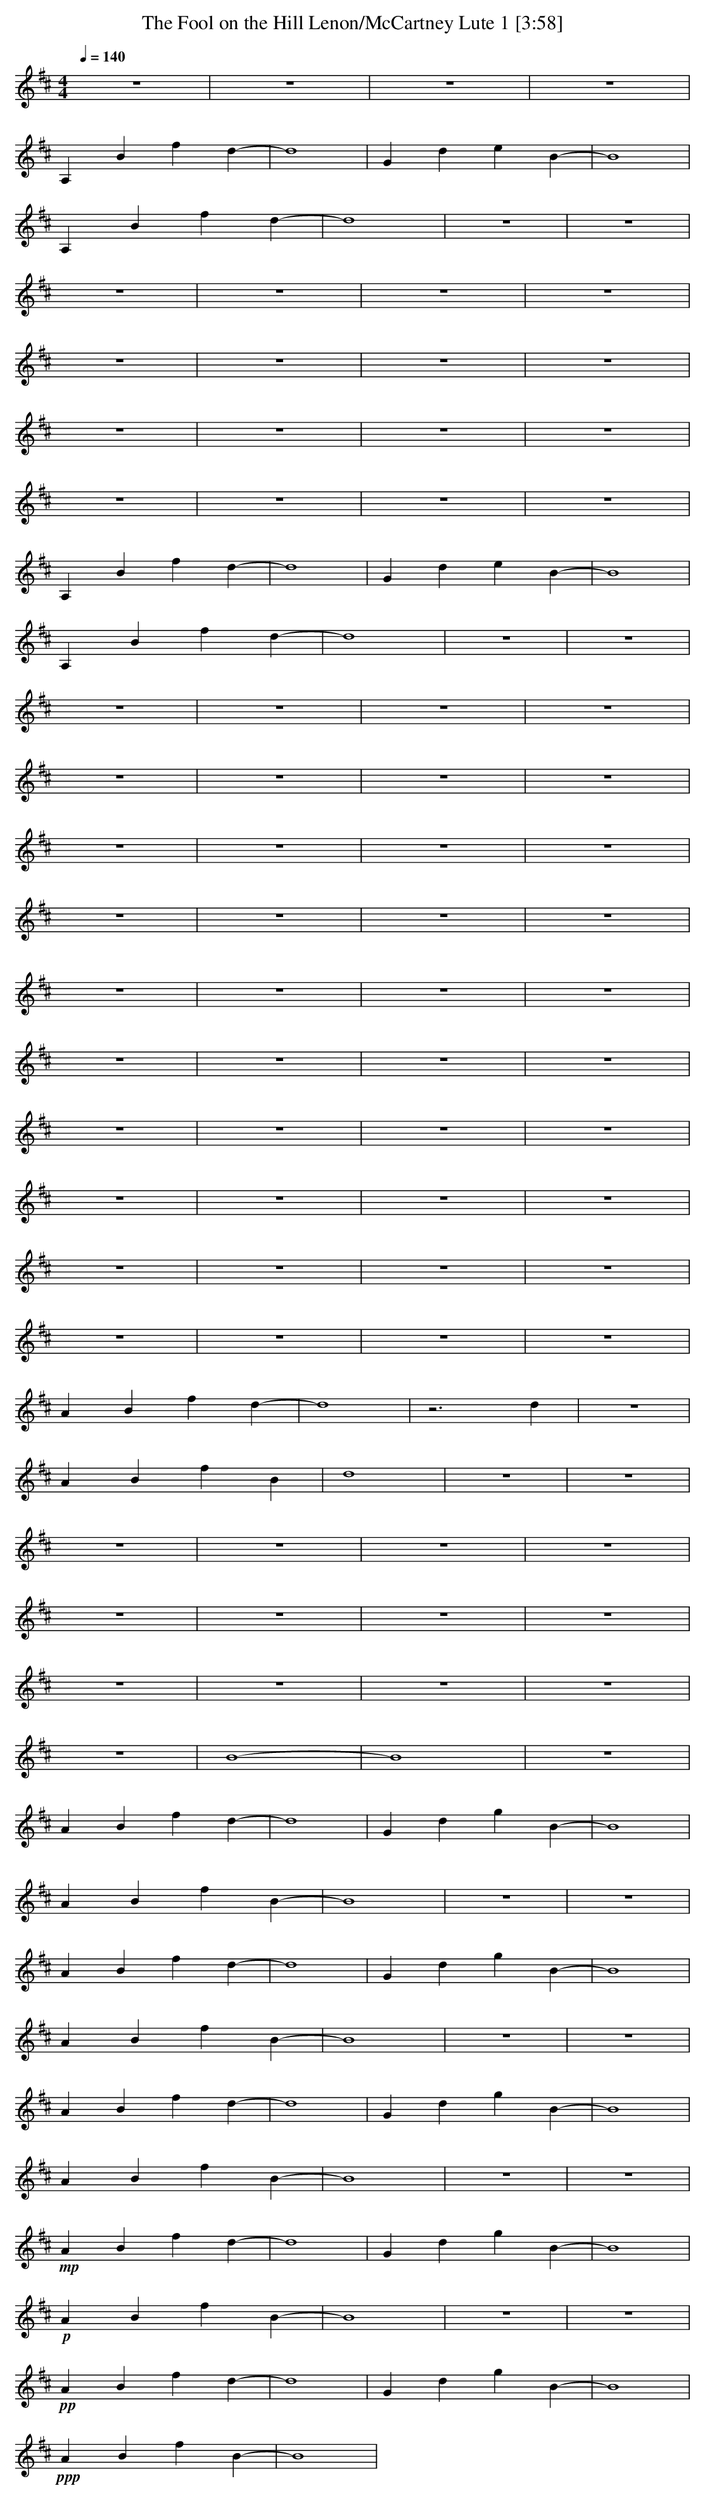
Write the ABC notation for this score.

X:1
T:The Fool on the Hill Lenon/McCartney Lute 1 [3:58]
M:4/4
L:1/8
Q:1/4=140
K:D
z8|z8|z8|z8|
A,2 B2 f2 d2-|d8|G2 d2 e2 B2-|B8|
A,2 B2 f2 d2-|d8|z8|z8|
z8|z8|z8|z8|
z8|z8|z8|z8|
z8|z8|z8|z8|
z8|z8|z8|z8|
A,2 B2 f2 d2-|d8|G2 d2 e2 B2-|B8|
A,2 B2 f2 d2-|d8|z8|z8|
z8|z8|z8|z8|
z8|z8|z8|z8|
z8|z8|z8|z8|
z8|z8|z8|z8|
z8|z8|z8|z8|
z8|z8|z8|z8|
z8|z8|z8|z8|
z8|z8|z8|z8|
z8|z8|z8|z8|
z8|z8|z8|z8|
A2 B2 f2 d2-|d8|z6 d2|z8|
A2 B2 f2 B2|d8|z8|z8|
z8|z8|z8|z8|
z8|z8|z8|z8|
z8|z8|z8|z8|
z8|B8-|B8|z8|
A2 B2 f2 d2-|d8|G2 d2 g2 B2-|B8|
A2 B2 f2 B2-|B8|z8|z8|
A2 B2 f2 d2-|d8|G2 d2 g2 B2-|B8|
A2 B2 f2 B2-|B8|z8|z8|
A2 B2 f2 d2-|d8|G2 d2 g2 B2-|B8|
A2 B2 f2 B2-|B8|z8|z8|
+mp+ A2 B2 f2 d2-|d8|G2 d2 g2 B2-|B8|
+p+ A2 B2 f2 B2-|B8|z8|z8|
+pp+ A2 B2 f2 d2-|d8|G2 d2 g2 B2-|B8|
+ppp+ A2 B2 f2 B2-|B8|
